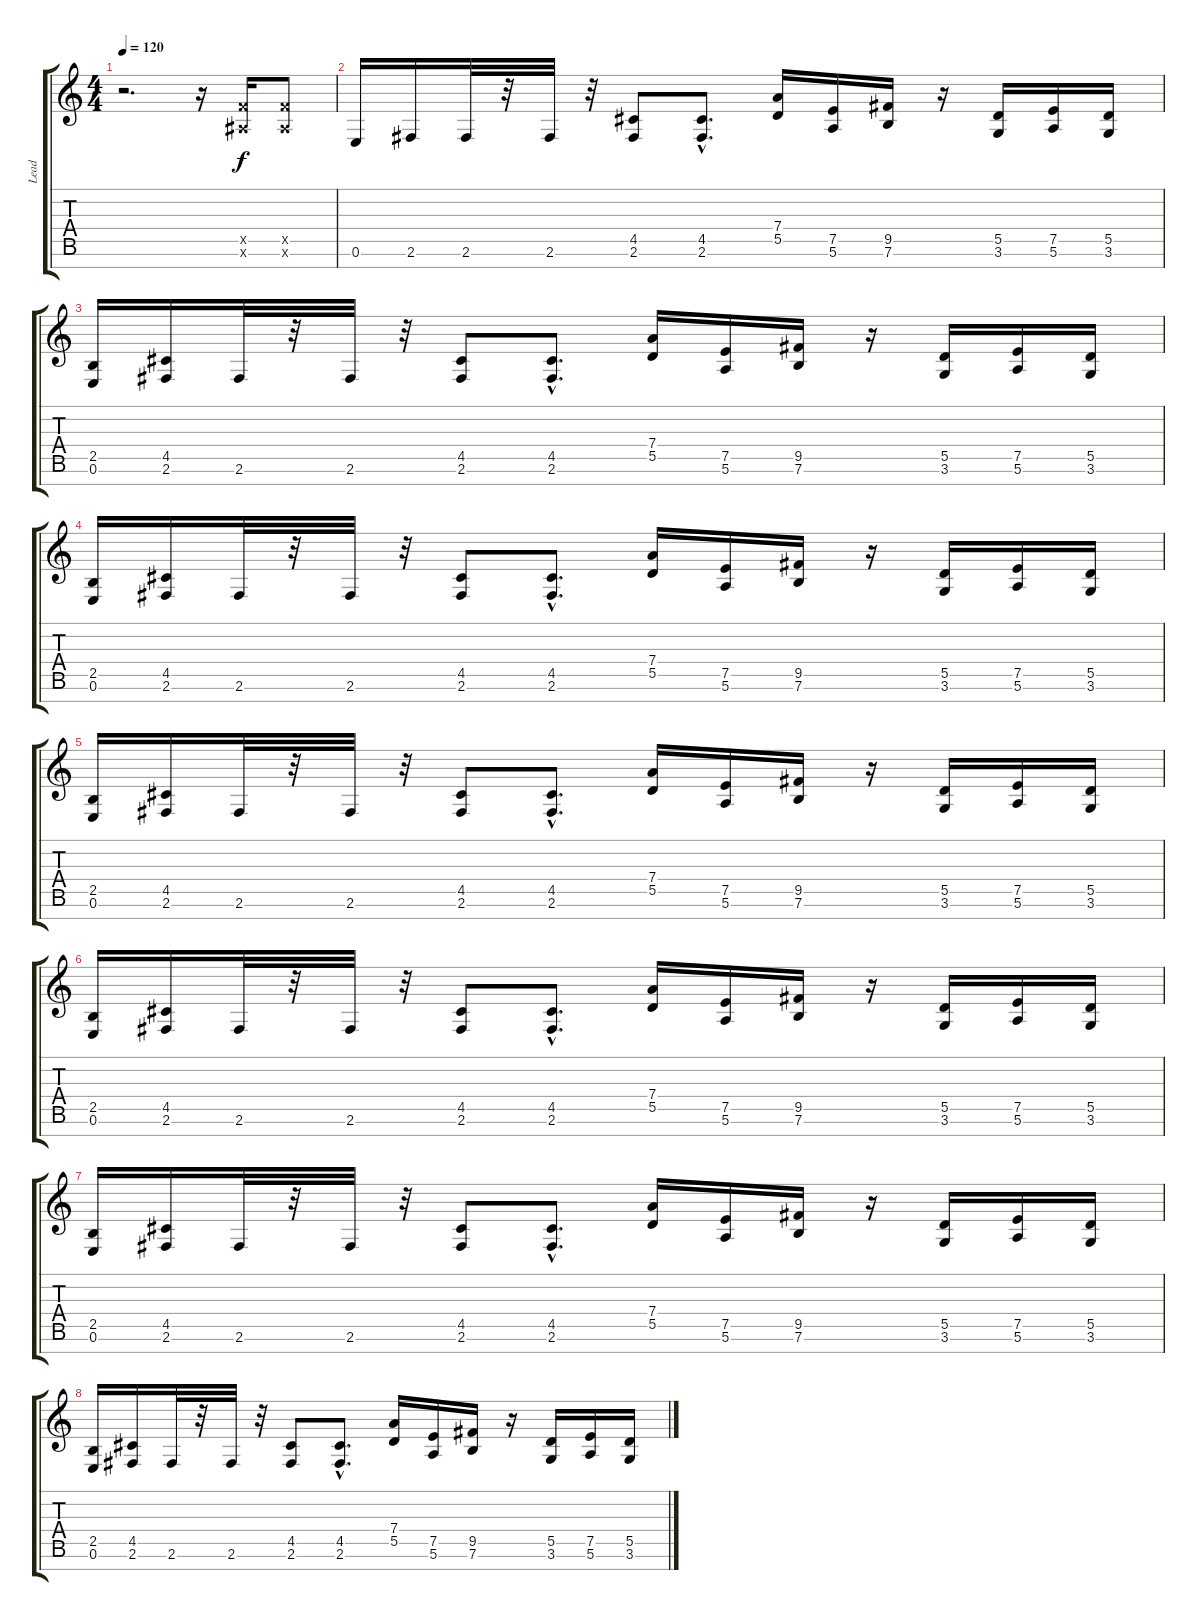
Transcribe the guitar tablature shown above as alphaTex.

\track ("Lead" "Lead") {instrument overdrivenguitar}
\staff {score tabs}
\tuning (E4 B3 G3 D3 A2 E2 B1) {hide}
\ts (4 4)
\tempo 120
\tempo 70
\tempo 120
\clef g2
\ks c
r.2{d dy f instrument overdrivenguitar} r.16 (8.5{x} 6.6{x}).16 (8.5{x} 6.6{x}).8 |
0.6.16 2.6.16 2.6.32 r.32 2.6.32 r.32 (4.5 2.6).8 (4.5{hac} 2.6{hac}).8{d} (7.4 5.5).16 (7.5 5.6).16 (9.5 7.6).16 r.16 (5.5 3.6).16 (7.5 5.6).16 (5.5 3.6).16 |
(2.5 0.6).16 (4.5 2.6).16 2.6.32 r.32 2.6.32 r.32 (4.5 2.6).8 (4.5{hac} 2.6{hac}).8{d} (7.4 5.5).16 (7.5 5.6).16 (9.5 7.6).16 r.16 (5.5 3.6).16 (7.5 5.6).16 (5.5 3.6).16 |
(2.5 0.6).16 (4.5 2.6).16 2.6.32 r.32 2.6.32 r.32 (4.5 2.6).8 (4.5{hac} 2.6{hac}).8{d} (7.4 5.5).16 (7.5 5.6).16 (9.5 7.6).16 r.16 (5.5 3.6).16 (7.5 5.6).16 (5.5 3.6).16 |
(2.5 0.6).16 (4.5 2.6).16 2.6.32 r.32 2.6.32 r.32 (4.5 2.6).8 (4.5{hac} 2.6{hac}).8{d} (7.4 5.5).16 (7.5 5.6).16 (9.5 7.6).16 r.16 (5.5 3.6).16 (7.5 5.6).16 (5.5 3.6).16 |
(2.5 0.6).16 (4.5 2.6).16 2.6.32 r.32 2.6.32 r.32 (4.5 2.6).8 (4.5{hac} 2.6{hac}).8{d} (7.4 5.5).16 (7.5 5.6).16 (9.5 7.6).16 r.16 (5.5 3.6).16 (7.5 5.6).16 (5.5 3.6).16 |
(2.5 0.6).16 (4.5 2.6).16 2.6.32 r.32 2.6.32 r.32 (4.5 2.6).8 (4.5{hac} 2.6{hac}).8{d} (7.4 5.5).16 (7.5 5.6).16 (9.5 7.6).16 r.16 (5.5 3.6).16 (7.5 5.6).16 (5.5 3.6).16 |
(2.5 0.6).16 (4.5 2.6).16 2.6.32 r.32 2.6.32 r.32 (4.5 2.6).8 (4.5{hac} 2.6{hac}).8{d} (7.4 5.5).16 (7.5 5.6).16 (9.5 7.6).16 r.16 (5.5 3.6).16 (7.5 5.6).16 (5.5 3.6).16
